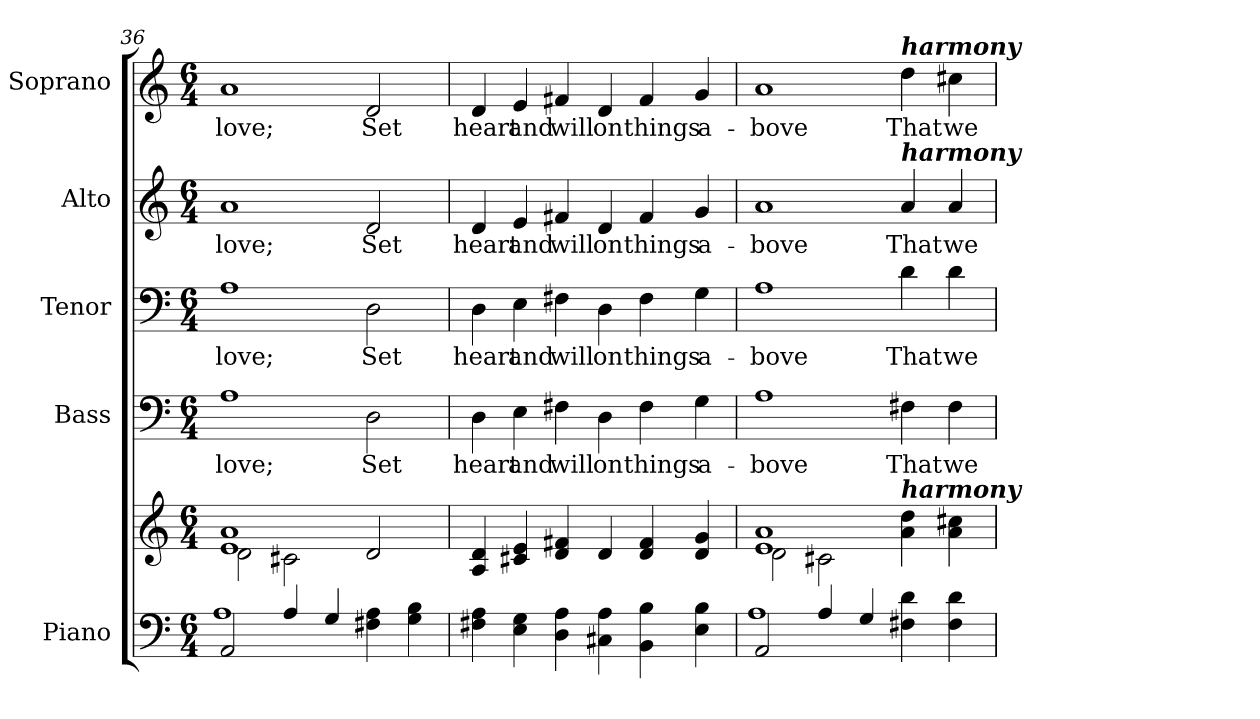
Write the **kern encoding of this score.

**kern	**kern	**kern	**text	**kern	**text	**kern	**text	**kern	**text
*part5	*part5	*part4	*part4	*part3	*part3	*part2	*part2	*part1	*part1
*staff6	*staff5	*staff4	*staff4	*staff3	*staff3	*staff2	*staff2	*staff1	*staff1
*I"Piano	*	*I"Bass	*	*I"Tenor	*	*I"Alto	*	*I"Soprano	*
*I'Pno.	*	*I'B.	*	*I'T.	*	*I'A.	*	*I'S.	*
*clefF4	*clefG2	*clefF4	*	*clefF4	*	*clefG2	*	*clefG2	*
*k[]	*k[]	*k[]	*	*k[]	*	*k[]	*	*k[]	*
*C:	*C:	*C:	*	*C:	*	*C:	*	*C:	*
*M6/4	*M6/4	*M6/4	*	*M6/4	*	*M6/4	*	*M6/4	*
=36	=36	=36	=36	=36	=36	=36	=36	=36	=36
*^	*^	*	*	*	*	*	*	*	*
!	!	!	!	!	!LO:LY:b:color=#000000	!	!	!	!	!	!
!	!	!	!	!	!	!	!LO:LY:b:color=#000000	!	!	!	!
!	!	!	!	!	!	!	!	!	!LO:LY:b:color=#000000	!	!
!	!	!	!	!	!	!	!	!	!	!	!LO:LY:b:color=#000000
2AAi/	1Ai	1ei 1ai	2di\	1Ai	love;	1Ai	love;	1ai	love;	1ai	love;
4Ai/	.	.	2c#Xi\	.	.	.	.	.	.	.	.
4Gi/	.	.	.	.	.	.	.	.	.	.	.
!	!	!	!	!	!LO:LY:b:color=#000000	!	!	!	!	!	!
!	!	!	!	!	!	!	!LO:LY:b:color=#000000	!	!	!	!
!	!	!	!	!	!	!	!	!	!LO:LY:b:color=#000000	!	!
!	!	!	!	!	!	!	!	!	!	!	!LO:LY:b:color=#000000
4F#Xi\ 4Ai	4ryy	2di/	4ryy	2Di\	Set	2Di\	Set	2di/	Set	2di/	Set
4Gi\ 4Bi	4ryy	.	4ryy	.	.	.	.	.	.	.	.
*v	*v	*	*	*	*	*	*	*	*	*	*
*	*v	*v	*	*	*	*	*	*	*	*
!!LO:PB:g=z
=37	=37	=37	=37	=37	=37	=37	=37	=37	=37
*^	*^	*	*	*	*	*	*	*	*
!	!	!	!	!	!LO:LY:b:color=#000000	!	!	!	!	!	!
*v	*v	*	*	*	*	*	*	*	*	*	*
*	*v	*v	*	*	*	*	*	*	*	*
*^	*^	*	*	*	*	*	*	*	*
!	!	!	!	!	!	!	!LO:LY:b:color=#000000	!	!	!	!
*v	*v	*	*	*	*	*	*	*	*	*	*
*	*v	*v	*	*	*	*	*	*	*	*
*^	*^	*	*	*	*	*	*	*	*
!	!	!	!	!	!	!	!	!	!LO:LY:b:color=#000000	!	!
*v	*v	*	*	*	*	*	*	*	*	*	*
*	*v	*v	*	*	*	*	*	*	*	*
*^	*^	*	*	*	*	*	*	*	*
!	!	!	!	!	!	!	!	!	!	!	!LO:LY:b:color=#000000
*v	*v	*	*	*	*	*	*	*	*	*	*
*	*v	*v	*	*	*	*	*	*	*	*
4F#Xi\ 4Ai	4Ai/ 4di	4Di\	heart	4Di\	heart	4di/	heart	4di/	heart
!	!	!	!LO:LY:b:color=#000000	!	!	!	!	!	!
!	!	!	!	!	!LO:LY:b:color=#000000	!	!	!	!
!	!	!	!	!	!	!	!LO:LY:b:color=#000000	!	!
!	!	!	!	!	!	!	!	!	!LO:LY:b:color=#000000
4Ei\ 4Gi	4c#Xi/ 4ei	4Ei\	and	4Ei\	and	4ei/	and	4ei/	and
!	!	!	!LO:LY:b:color=#000000	!	!	!	!	!	!
!	!	!	!	!	!LO:LY:b:color=#000000	!	!	!	!
!	!	!	!	!	!	!	!LO:LY:b:color=#000000	!	!
!	!	!	!	!	!	!	!	!	!LO:LY:b:color=#000000
4Di\ 4Ai	4di/ 4f#Xi	4F#Xi\	will	4F#Xi\	will	4f#Xi/	will	4f#Xi/	will
!	!	!	!LO:LY:b:color=#000000	!	!	!	!	!	!
!	!	!	!	!	!LO:LY:b:color=#000000	!	!	!	!
!	!	!	!	!	!	!	!LO:LY:b:color=#000000	!	!
!	!	!	!	!	!	!	!	!	!LO:LY:b:color=#000000
4C#Xi\ 4Ai	4di/	4Di\	on	4Di\	on	4di/	on	4di/	on
!	!	!	!LO:LY:b:color=#000000	!	!	!	!	!	!
!	!	!	!	!	!LO:LY:b:color=#000000	!	!	!	!
!	!	!	!	!	!	!	!LO:LY:b:color=#000000	!	!
!	!	!	!	!	!	!	!	!	!LO:LY:b:color=#000000
4BBi\ 4Bi	4di/ 4f#i	4F#i\	things	4F#i\	things	4f#i/	things	4f#i/	things
!	!	!	!LO:LY:b:color=#000000	!	!	!	!	!	!
!	!	!	!	!	!LO:LY:b:color=#000000	!	!	!	!
!	!	!	!	!	!	!	!LO:LY:b:color=#000000	!	!
!	!	!	!	!	!	!	!	!	!LO:LY:b:color=#000000
4Ei\ 4Bi	4di/ 4gi	4Gi\	a-	4Gi\	a-	4gi/	a-	4gi/	a-
=38	=38	=38	=38	=38	=38	=38	=38	=38	=38
*^	*^	*	*	*	*	*	*	*	*
!	!	!	!	!	!LO:LY:b:color=#000000	!	!	!	!	!	!
!	!	!	!	!	!	!	!LO:LY:b:color=#000000	!	!	!	!
!	!	!	!	!	!	!	!	!	!LO:LY:b:color=#000000	!	!
!	!	!	!	!	!	!	!	!	!	!	!LO:LY:b:color=#000000
2AAi/	1Ai	1ei 1ai	2di\	1Ai	-bove	1Ai	-bove	1ai	-bove	1ai	-bove
4Ai/	.	.	2c#Xi\	.	.	.	.	.	.	.	.
4Gi/	.	.	.	.	.	.	.	.	.	.	.
!	!	!	!	!	!LO:LY:b:color=#000000	!	!	!	!	!	!
!	!	!	!	!	!	!	!LO:LY:b:color=#000000	!	!	!	!
!	!	!	!	!	!	!	!	!	!LO:LY:b:color=#000000	!	!
!	!	!	!	!	!	!	!	!	!	!LO:TX:a:Bi:t=harmony	!
!	!	!	!	!	!	!	!	!LO:TX:a:Bi:t=harmony	!	!	!
!	!	!LO:TX:a:Bi:t=harmony	!	!	!	!	!	!	!	!	!
!	!	!	!	!	!	!	!	!	!	!	!LO:LY:b:color=#000000
4F#Xi\ 4di	4ryy	4ai\ 4ddi	4ryy	4F#Xi\	That	4di\	That	4ai/	That	4ddi\	That
!	!	!	!	!	!LO:LY:b:color=#000000	!	!	!	!	!	!
!	!	!	!	!	!	!	!LO:LY:b:color=#000000	!	!	!	!
!	!	!	!	!	!	!	!	!	!LO:LY:b:color=#000000	!	!
!	!	!	!	!	!	!	!	!	!	!	!LO:LY:b:color=#000000
4F#i\ 4di	4ryy	4ai\ 4cc#Xi	4ryy	4F#i\	we	4di\	we	4ai/	we	4cc#Xi\	we
*v	*v	*	*	*	*	*	*	*	*	*	*
*	*v	*v	*	*	*	*	*	*	*	*
=	=	=	=	=	=	=	=	=	=
*-	*-	*-	*-	*-	*-	*-	*-	*-	*-
